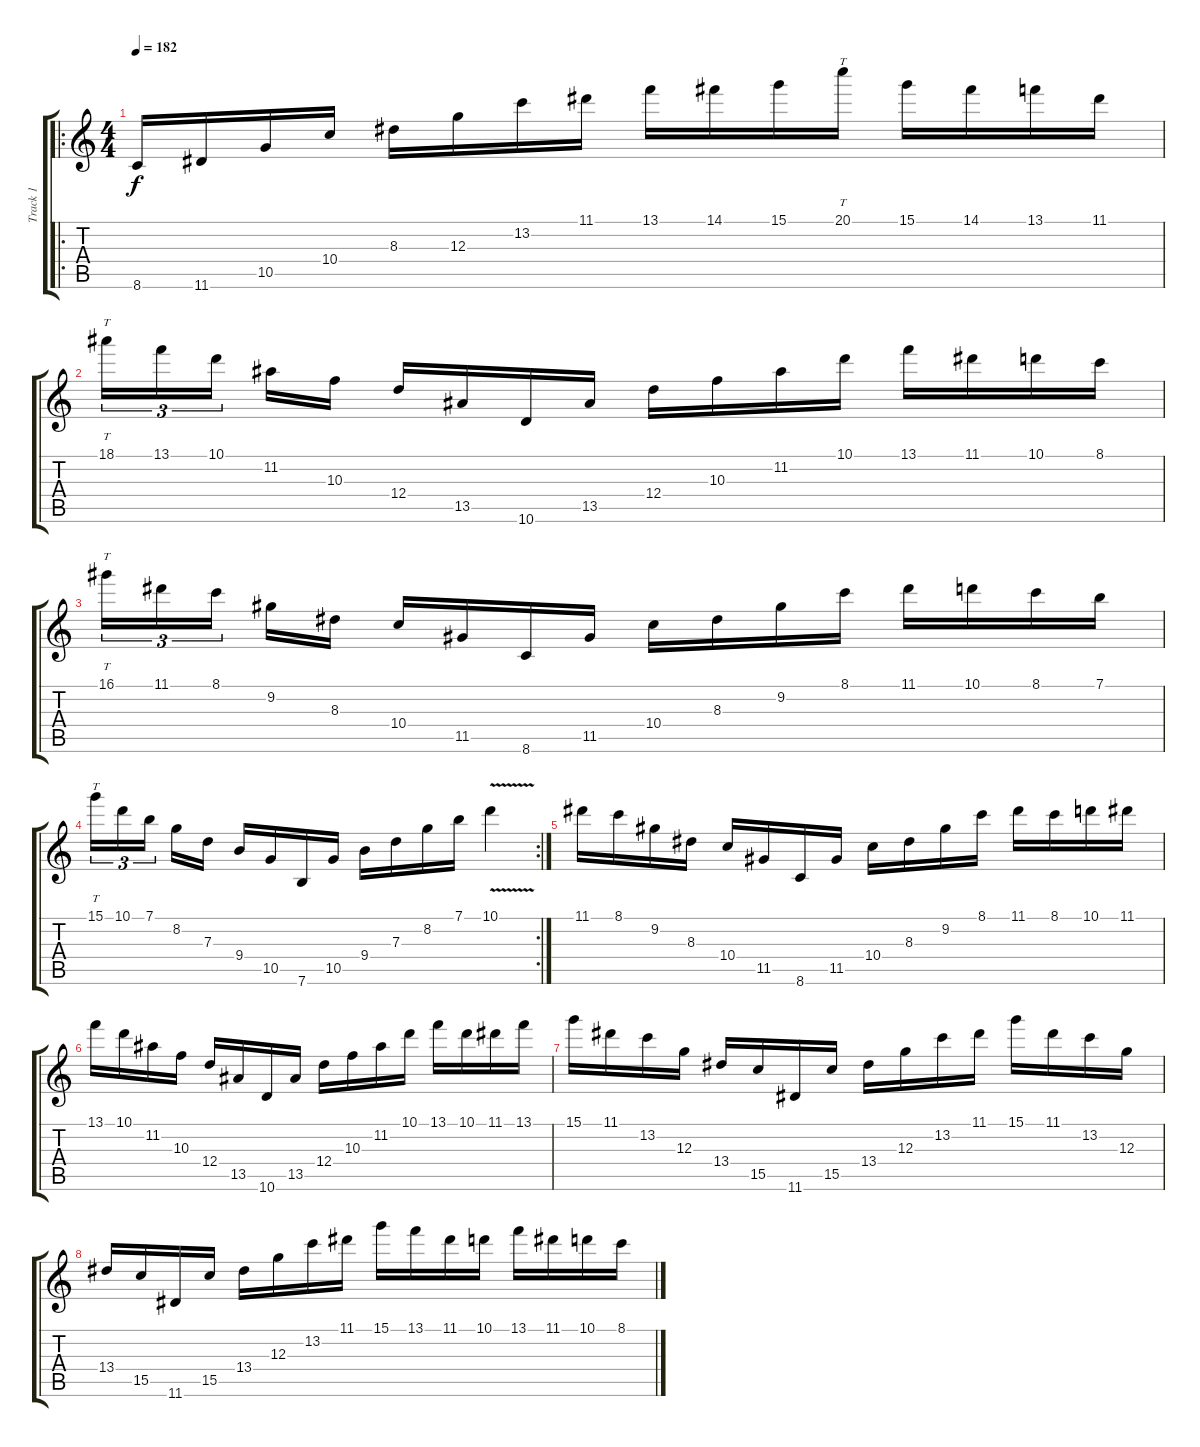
\track ("Track 1" "Track 1") {instrument overdrivenguitar}
\staff {score tabs}
\tuning (E4 B3 G3 D3 A2 E2) {hide}
\ro
\ts (4 4)
\tempo 182
\clef g2
\ks c
8.6.16{dy f} 11.6.16 10.5.16 10.4.16 8.3.16 12.3.16 13.2.16 11.1.16 13.1.16 14.1.16 15.1.16 20.1.16{tt} 15.1.16 14.1.16 13.1.16 11.1.16 |
18.1.16{tt tu (3 2)} 13.1.16{tu (3 2)} 10.1.16{tu (3 2) beam splitsecondary} 11.2.16 10.3.16 12.4.16 13.5.16 10.6.16 13.5.16 12.4.16 10.3.16 11.2.16 10.1.16 13.1.16 11.1.16 10.1.16 8.1.16 |
16.1.16{tt tu (3 2)} 11.1.16{tu (3 2)} 8.1.16{tu (3 2) beam splitsecondary} 9.2.16 8.3.16 10.4.16 11.5.16 8.6.16 11.5.16 10.4.16 8.3.16 9.2.16 8.1.16 11.1.16 10.1.16 8.1.16 7.1.16 |
\rc 2
15.1.16{tt tu (3 2)} 10.1.16{tu (3 2)} 7.1.16{tu (3 2) beam splitsecondary} 8.2.16 7.3.16 9.4.16 10.5.16 7.6.16 10.5.16 9.4.16 7.3.16 8.2.16 7.1.16 10.1{v}.4 |
11.1.16 8.1.16 9.2.16 8.3.16 10.4.16 11.5.16 8.6.16 11.5.16 10.4.16 8.3.16 9.2.16 8.1.16 11.1.16 8.1.16 10.1.16 11.1.16 |
13.1.16 10.1.16 11.2.16 10.3.16 12.4.16 13.5.16 10.6.16 13.5.16 12.4.16 10.3.16 11.2.16 10.1.16 13.1.16 10.1.16 11.1.16 13.1.16 |
15.1.16 11.1.16 13.2.16 12.3.16 13.4.16 15.5.16 11.6.16 15.5.16 13.4.16 12.3.16 13.2.16 11.1.16 15.1.16 11.1.16 13.2.16 12.3.16 |
13.4.16 15.5.16 11.6.16 15.5.16 13.4.16 12.3.16 13.2.16 11.1.16 15.1.16 13.1.16 11.1.16 10.1.16 13.1.16 11.1.16 10.1.16 8.1.16
